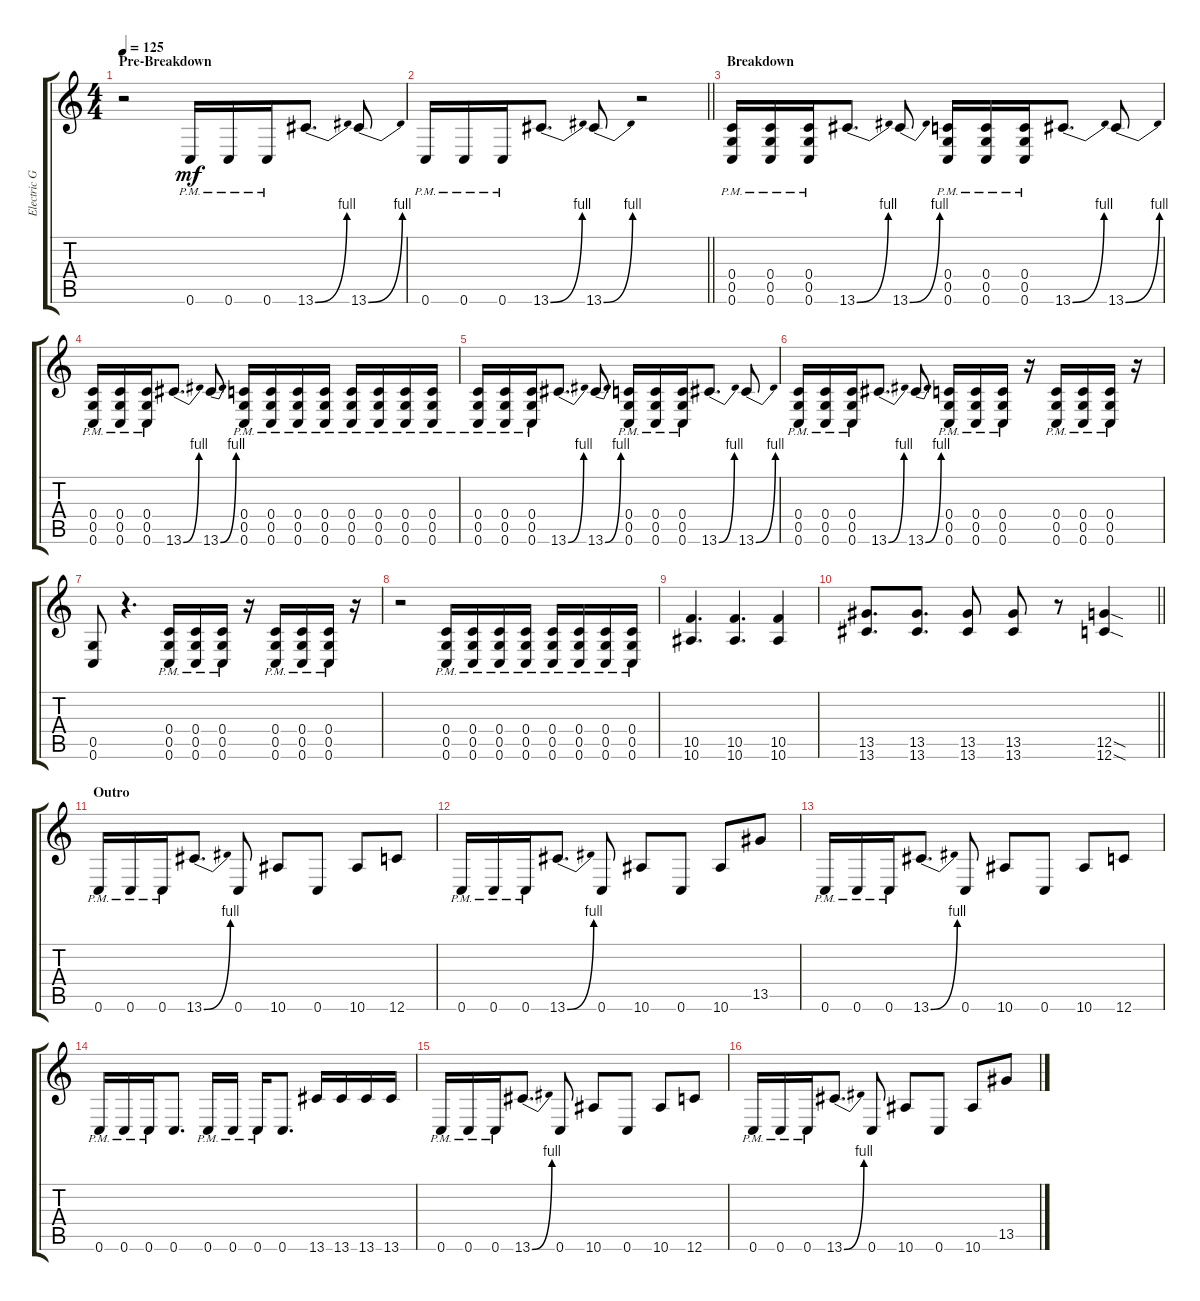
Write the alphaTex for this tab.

\track ("Electric Guitar" "Electric G") {instrument distortionguitar}
\staff {score tabs}
\tuning (D4 A3 F3 C3 G2 C2) {hide}
\ts (4 4)
\section ("" "Pre-Breakdown")
\tempo 125
\clef g2
\ks c
r.2{dy mf} 0.6{pm}.16 0.6{pm}.16 0.6{pm}.16 13.6{be (bend 0 0 60 4)}.8{d} 13.6{be (bend 0 0 60 4)}.8 |
\barLineRight lightlight
0.6{pm}.16 0.6{pm}.16 0.6{pm}.16 13.6{be (bend 0 0 60 4)}.8{d} 13.6{be (bend 0 0 60 4)}.8 r.2 |
\section ("" "Breakdown")
(0.4{pm} 0.5{pm} 0.6{pm}).16 (0.4{pm} 0.5{pm} 0.6{pm}).16 (0.4{pm} 0.5{pm} 0.6{pm}).16 13.6{be (bend 0 0 60 4)}.8{d} 13.6{be (bend 0 0 60 4)}.8 (0.4{pm} 0.5{pm} 0.6{pm}).16 (0.4{pm} 0.5{pm} 0.6{pm}).16 (0.4{pm} 0.5{pm} 0.6{pm}).16 13.6{be (bend 0 0 60 4)}.8{d} 13.6{be (bend 0 0 60 4)}.8 |
(0.4{pm} 0.5{pm} 0.6{pm}).16 (0.4{pm} 0.5{pm} 0.6{pm}).16 (0.4{pm} 0.5{pm} 0.6{pm}).16 13.6{be (bend 0 0 60 4)}.8{d} 13.6{be (bend 0 0 60 4)}.8 (0.4{pm} 0.5{pm} 0.6{pm}).16 (0.4{pm} 0.5{pm} 0.6{pm}).16 (0.4{pm} 0.5{pm} 0.6{pm}).16 (0.4{pm} 0.5{pm} 0.6{pm}).16 (0.4{pm} 0.5{pm} 0.6{pm}).16 (0.4{pm} 0.5{pm} 0.6{pm}).16 (0.4{pm} 0.5{pm} 0.6{pm}).16 (0.4{pm} 0.5{pm} 0.6{pm}).16 |
(0.4{pm} 0.5{pm} 0.6{pm}).16 (0.4{pm} 0.5{pm} 0.6{pm}).16 (0.4{pm} 0.5{pm} 0.6{pm}).16 13.6{be (bend 0 0 60 4)}.8{d} 13.6{be (bend 0 0 60 4)}.8 (0.4{pm} 0.5{pm} 0.6{pm}).16 (0.4{pm} 0.5{pm} 0.6{pm}).16 (0.4{pm} 0.5{pm} 0.6{pm}).16 13.6{be (bend 0 0 60 4)}.8{d} 13.6{be (bend 0 0 60 4)}.8 |
(0.4{pm} 0.5{pm} 0.6{pm}).16 (0.4{pm} 0.5{pm} 0.6{pm}).16 (0.4{pm} 0.5{pm} 0.6{pm}).16 13.6{be (bend 0 0 60 4)}.8{d} 13.6{be (bend 0 0 60 4)}.8 (0.4{pm} 0.5{pm} 0.6{pm}).16 (0.4{pm} 0.5{pm} 0.6{pm}).16 (0.4{pm} 0.5{pm} 0.6{pm}).16 r.16 (0.4{pm} 0.5{pm} 0.6{pm}).16 (0.4{pm} 0.5{pm} 0.6{pm}).16 (0.4{pm} 0.5{pm} 0.6{pm}).16 r.16 |
(0.5 0.6).8 r.4{d} (0.4{pm} 0.5{pm} 0.6{pm}).16 (0.4{pm} 0.5{pm} 0.6{pm}).16 (0.4{pm} 0.5{pm} 0.6{pm}).16 r.16 (0.4{pm} 0.5{pm} 0.6{pm}).16 (0.4{pm} 0.5{pm} 0.6{pm}).16 (0.4{pm} 0.5{pm} 0.6{pm}).16 r.16 |
r.2 (0.4{pm} 0.5{pm} 0.6{pm}).16 (0.4{pm} 0.5{pm} 0.6{pm}).16 (0.4{pm} 0.5{pm} 0.6{pm}).16 (0.4{pm} 0.5{pm} 0.6{pm}).16 (0.4{pm} 0.5{pm} 0.6{pm}).16 (0.4{pm} 0.5{pm} 0.6{pm}).16 (0.4{pm} 0.5{pm} 0.6{pm}).16 (0.4{pm} 0.5{pm} 0.6{pm}).16 |
(10.5 10.6).4{d} (10.5 10.6).4{d} (10.5 10.6).4 |
\barLineRight lightlight
(13.5 13.6).8{d} (13.5 13.6).8{d} (13.5 13.6).8 (13.5 13.6).8 r.8 (12.5{sod} 12.6{sod}).4 |
\section ("" "Outro")
0.6{pm}.16 0.6{pm}.16 0.6{pm}.16 13.6{be (bend 0 0 60 4)}.8{d} 0.6.8 10.6.8 0.6.8 10.6.8 12.6.8 |
0.6{pm}.16 0.6{pm}.16 0.6{pm}.16 13.6{be (bend 0 0 60 4)}.8{d} 0.6.8 10.6.8 0.6.8 10.6.8 13.5.8 |
0.6{pm}.16 0.6{pm}.16 0.6{pm}.16 13.6{be (bend 0 0 60 4)}.8{d} 0.6.8 10.6.8 0.6.8 10.6.8 12.6.8 |
0.6{pm}.16 0.6{pm}.16 0.6{pm}.16 0.6.8{d} 0.6{pm}.16 0.6{pm}.16 0.6{pm}.16 0.6.8{d} 13.6.16 13.6.16 13.6.16 13.6.16 |
0.6{pm}.16 0.6{pm}.16 0.6{pm}.16 13.6{be (bend 0 0 60 4)}.8{d} 0.6.8 10.6.8 0.6.8 10.6.8 12.6.8 |
0.6{pm}.16 0.6{pm}.16 0.6{pm}.16 13.6{be (bend 0 0 60 4)}.8{d} 0.6.8 10.6.8 0.6.8 10.6.8 13.5.8
